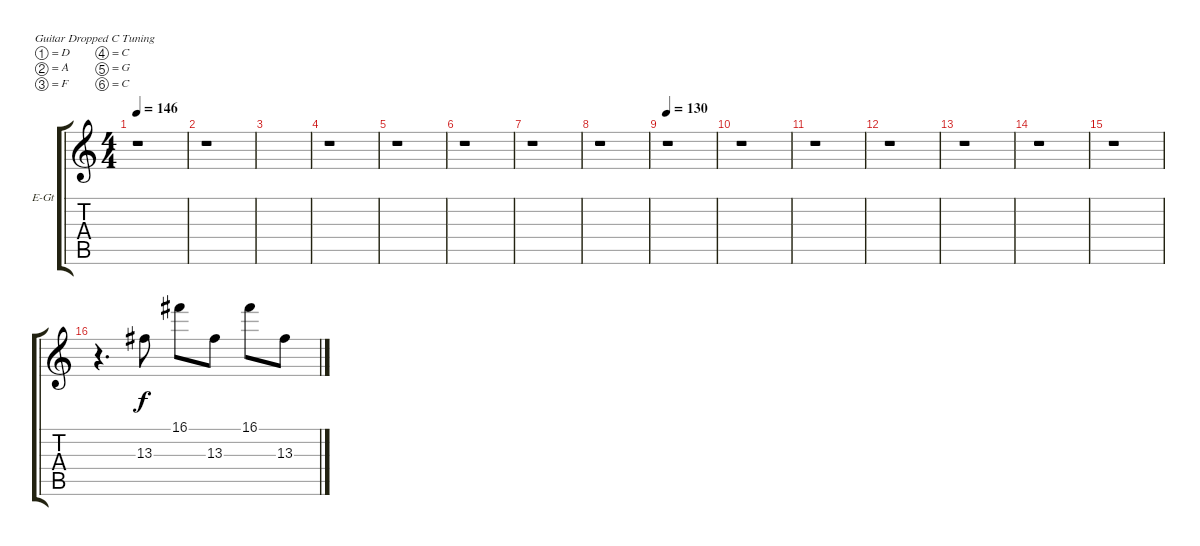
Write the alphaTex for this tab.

\bracketExtendMode groupsimilarinstruments
\firstSystemTrackNameOrientation horizontal
\otherSystemsTrackNameOrientation horizontal
\track ("Guitar 1 Clean" "E-Gt") {instrument electricguitarclean}
\staff {score tabs}
\tuning (D4 A3 F3 C3 G2 C2)
\ts (4 4)
\tempo 146
\clef g2
\ks c
r.1{dy f} |
r.1 |
|
r.1 |
r.1 |
r.1 |
r.1 |
r.1 |
\tempo 130
r.1 |
r.1 |
r.1 |
r.1 |
r.1 |
r.1 |
r.1 |
r.4{d} 13.3.8 16.1.8 13.3.8 16.1.8 13.3.8
